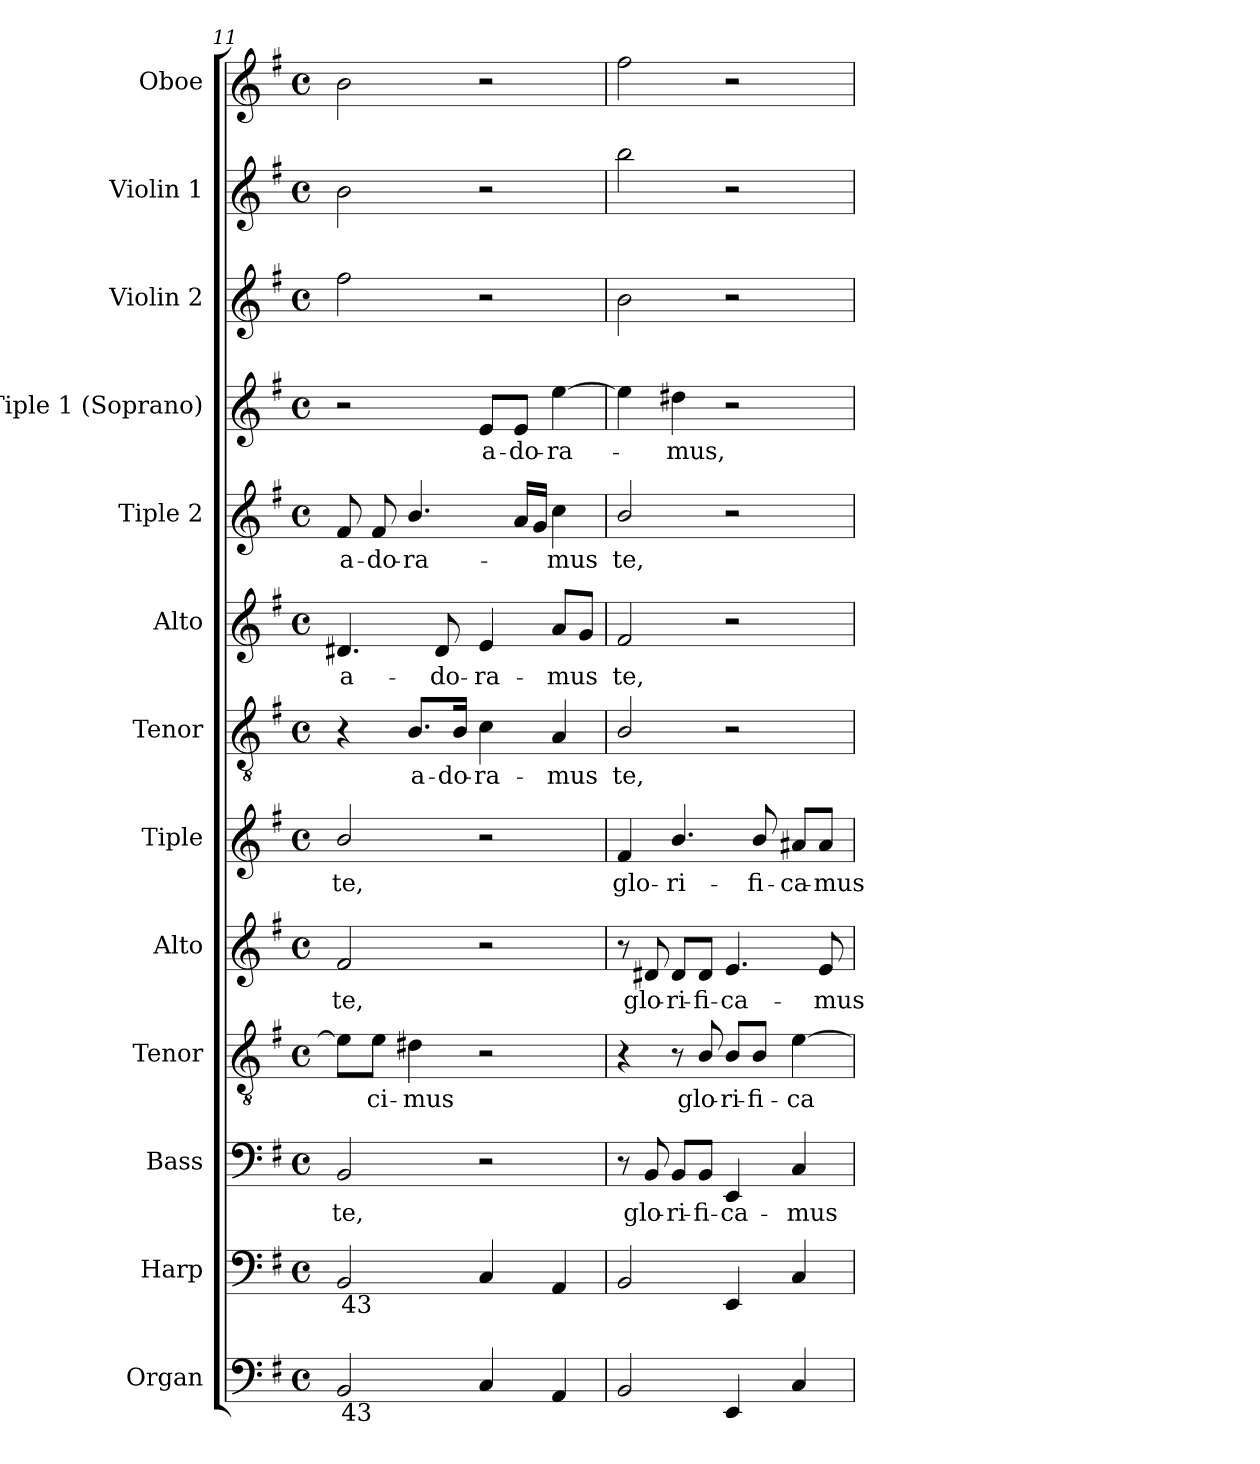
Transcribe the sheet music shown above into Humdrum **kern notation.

**kern	**kern	**kern	**text	**kern	**text	**kern	**text	**kern	**text	**kern	**text	**kern	**text	**kern	**text	**kern	**text	**kern	**kern	**kern
*part13	*part12	*part11	*part11	*part10	*part10	*part9	*part9	*part8	*part8	*part7	*part7	*part6	*part6	*part5	*part5	*part4	*part4	*part3	*part2	*part1
*staff13	*staff12	*staff11	*staff11	*staff10	*staff10	*staff9	*staff9	*staff8	*staff8	*staff7	*staff7	*staff6	*staff6	*staff5	*staff5	*staff4	*staff4	*staff3	*staff2	*staff1
*I"Organ	*I"Harp	*I"Bass	*	*I"Tenor	*	*I"Alto	*	*I"Tiple	*	*I"Tenor	*	*I"Alto	*	*I"Tiple 2	*	*I"Tiple 1 (Soprano)	*	*I"Violin 2	*I"Violin 1	*I"Oboe
*I'Org.	*I'Hp.	*I'B.	*	*I'T.	*	*I'A.	*	*	*	*I'T.	*	*I'A.	*	*	*	*I'S1.	*	*I'Vln. 2	*I'Vln. 1	*I'Ob.
*clefF4	*clefF4	*clefF4	*	*clefGv2	*	*clefG2	*	*clefG2	*	*clefGv2	*	*clefG2	*	*clefG2	*	*clefG2	*	*clefG2	*clefG2	*clefG2
*	*	*	*	*ITrd7c12	*	*	*	*	*	*ITrd7c12	*	*	*	*	*	*	*	*	*	*
*k[f#]	*k[f#]	*k[f#]	*	*k[f#]	*	*k[f#]	*	*k[f#]	*	*k[f#]	*	*k[f#]	*	*k[f#]	*	*k[f#]	*	*k[f#]	*k[f#]	*k[f#]
*G:	*G:	*G:	*	*G:	*	*G:	*	*G:	*	*G:	*	*G:	*	*G:	*	*G:	*	*G:	*G:	*G:
*M4/4	*M4/4	*M4/4	*	*M4/4	*	*M4/4	*	*M4/4	*	*M4/4	*	*M4/4	*	*M4/4	*	*M4/4	*	*M4/4	*M4/4	*M4/4
*met(c)	*met(c)	*met(c)	*	*met(c)	*	*met(c)	*	*met(c)	*	*met(c)	*	*met(c)	*	*met(c)	*	*met(c)	*	*met(c)	*met(c)	*met(c)
=11	=11	=11	=11	=11	=11	=11	=11	=11	=11	=11	=11	=11	=11	=11	=11	=11	=11	=11	=11	=11
!	!	!	!LO:LY:b:color=#000000	!	!	!	!	!	!	!	!	!	!	!	!	!	!	!	!	!
!	!	!	!	!	!	!	!LO:LY:b:color=#000000	!	!	!	!	!	!	!	!	!	!	!	!	!
!	!	!	!	!	!	!	!	!	!LO:LY:b:color=#000000	!	!	!	!	!	!	!	!	!	!	!
!	!	!	!	!	!	!	!	!	!	!	!	!	!LO:LY:b:color=#000000	!	!	!	!	!	!	!
!	!	!	!	!	!	!	!	!	!	!	!	!	!	!	!LO:LY:b:color=#000000	!	!	!	!	!
*^	*^	*	*	*	*	*	*	*	*	*	*	*	*	*	*	*	*	*	*	*
2BBi/	8ryy	2BBi/	8ryy	2BBi/	te,	8Ei\L]	.	2f#i/	te,	2bi/	te,	4r	.	4.d#Xi/	a-	8f#i/	a-	2r	.	2ff#i\	2bi\	2bi\
!	!	!	!	!	!	!	!LO:LY:b:color=#000000	!	!	!	!	!	!	!	!	!	!	!	!	!	!	!
!	!	!	!LO:TX:b:rj:t=43	!	!	!	!	!	!	!	!	!	!	!	!	!	!	!	!	!	!	!
!	!LO:TX:b:rj:t=43	!	!	!	!	!	!	!	!	!	!	!	!	!	!	!	!	!	!	!	!	!
!	!	!	!	!	!	!	!	!	!	!	!	!	!	!	!	!	!LO:LY:b:color=#000000	!	!	!	!	!
.	2..ryy	.	2..ryy	.	.	8Ei\J	-ci-	.	.	.	.	.	.	.	.	8f#i/	-do-	.	.	.	.	.
!	!	!	!	!	!	!	!LO:LY:b:color=#000000	!	!	!	!	!	!	!	!	!	!	!	!	!	!	!
!	!	!	!	!	!	!	!	!	!	!	!	!	!LO:LY:b:color=#000000	!	!	!	!	!	!	!	!	!
!	!	!	!	!	!	!	!	!	!	!	!	!	!	!	!	!	!LO:LY:b:color=#000000	!	!	!	!	!
.	.	.	.	.	.	4D#Xi\	-mus	.	.	.	.	8.BBi/L	a-	.	.	4.bi/	-ra-	.	.	.	.	.
!	!	!	!	!	!	!	!	!	!	!	!	!	!	!	!LO:LY:b:color=#000000	!	!	!	!	!	!	!
.	.	.	.	.	.	.	.	.	.	.	.	.	.	8d#i/	-do-	.	.	.	.	.	.	.
!	!	!	!	!	!	!	!	!	!	!	!	!	!LO:LY:b:color=#000000	!	!	!	!	!	!	!	!	!
.	.	.	.	.	.	.	.	.	.	.	.	16BBi/Jk	-do-	.	.	.	.	.	.	.	.	.
!	!	!	!	!	!	!	!	!	!	!	!	!	!LO:LY:b:color=#000000	!	!	!	!	!	!	!	!	!
!	!	!	!	!	!	!	!	!	!	!	!	!	!	!	!LO:LY:b:color=#000000	!	!	!	!	!	!	!
!	!	!	!	!	!	!	!	!	!	!	!	!	!	!	!	!	!	!	!LO:LY:b:color=#000000	!	!	!
4Ci/	.	4Ci/	.	2r	.	2r	.	2r	.	2r	.	4Ci\	-ra-	4ei/	-ra-	.	.	8ei/L	a-	2r	2r	2r
!	!	!	!	!	!	!	!	!	!	!	!	!	!	!	!	!	!	!	!LO:LY:b:color=#000000	!	!	!
.	.	.	.	.	.	.	.	.	.	.	.	.	.	.	.	16ai/LL	.	8ei/J	-do-	.	.	.
.	.	.	.	.	.	.	.	.	.	.	.	.	.	.	.	16gi/JJ	.	.	.	.	.	.
!	!	!	!	!	!	!	!	!	!	!	!	!	!LO:LY:b:color=#000000	!	!	!	!	!	!	!	!	!
!	!	!	!	!	!	!	!	!	!	!	!	!	!	!	!LO:LY:b:color=#000000	!	!	!	!	!	!	!
!	!	!	!	!	!	!	!	!	!	!	!	!	!	!	!	!	!LO:LY:b:color=#000000	!	!	!	!	!
!	!	!	!	!	!	!	!	!	!	!	!	!	!	!	!	!	!	!	!LO:LY:b:color=#000000	!	!	!
4AAi/	.	4AAi/	.	.	.	.	.	.	.	.	.	4AAi/	-mus	8ai/L	-mus	4cci\	-mus	[4eei\	-ra-	.	.	.
.	.	.	.	.	.	.	.	.	.	.	.	.	.	8gi/J	.	.	.	.	.	.	.	.
*v	*v	*	*	*	*	*	*	*	*	*	*	*	*	*	*	*	*	*	*	*	*	*
*	*v	*v	*	*	*	*	*	*	*	*	*	*	*	*	*	*	*	*	*	*	*
=12	=12	=12	=12	=12	=12	=12	=12	=12	=12	=12	=12	=12	=12	=12	=12	=12	=12	=12	=12	=12
*^	*^	*	*	*	*	*	*	*	*	*	*	*	*	*	*	*	*	*	*	*
!	!	!	!	!	!	!	!	!	!	!	!LO:LY:b:color=#000000	!	!	!	!	!	!	!	!	!	!	!
*v	*v	*	*	*	*	*	*	*	*	*	*	*	*	*	*	*	*	*	*	*	*	*
*	*v	*v	*	*	*	*	*	*	*	*	*	*	*	*	*	*	*	*	*	*	*
*^	*^	*	*	*	*	*	*	*	*	*	*	*	*	*	*	*	*	*	*	*
!	!	!	!	!	!	!	!	!	!	!	!	!	!LO:LY:b:color=#000000	!	!	!	!	!	!	!	!	!
*v	*v	*	*	*	*	*	*	*	*	*	*	*	*	*	*	*	*	*	*	*	*	*
*	*v	*v	*	*	*	*	*	*	*	*	*	*	*	*	*	*	*	*	*	*	*
*^	*^	*	*	*	*	*	*	*	*	*	*	*	*	*	*	*	*	*	*	*
!	!	!	!	!	!	!	!	!	!	!	!	!	!	!	!LO:LY:b:color=#000000	!	!	!	!	!	!	!
*v	*v	*	*	*	*	*	*	*	*	*	*	*	*	*	*	*	*	*	*	*	*	*
*	*v	*v	*	*	*	*	*	*	*	*	*	*	*	*	*	*	*	*	*	*	*
*^	*^	*	*	*	*	*	*	*	*	*	*	*	*	*	*	*	*	*	*	*
!	!	!	!	!	!	!	!	!	!	!	!	!	!	!	!	!	!LO:LY:b:color=#000000	!	!	!	!	!
*v	*v	*	*	*	*	*	*	*	*	*	*	*	*	*	*	*	*	*	*	*	*	*
*	*v	*v	*	*	*	*	*	*	*	*	*	*	*	*	*	*	*	*	*	*	*
2BBi/	2BBi/	8r	.	4r	.	8r	.	4f#i/	glo-	2BBi/	te,	2f#i/	te,	2bi/	te,	4eei\]	.	2bi\	2bbi\	2ff#i\
!	!	!	!LO:LY:b:color=#000000	!	!	!	!	!	!	!	!	!	!	!	!	!	!	!	!	!
!	!	!	!	!	!	!	!LO:LY:b:color=#000000	!	!	!	!	!	!	!	!	!	!	!	!	!
.	.	8BBi/	glo-	.	.	8d#Xi/	glo-	.	.	.	.	.	.	.	.	.	.	.	.	.
!	!	!	!LO:LY:b:color=#000000	!	!	!	!	!	!	!	!	!	!	!	!	!	!	!	!	!
!	!	!	!	!	!	!	!LO:LY:b:color=#000000	!	!	!	!	!	!	!	!	!	!	!	!	!
!	!	!	!	!	!	!	!	!	!LO:LY:b:color=#000000	!	!	!	!	!	!	!	!	!	!	!
!	!	!	!	!	!	!	!	!	!	!	!	!	!	!	!	!	!LO:LY:b:color=#000000	!	!	!
.	.	8BBi/L	-ri-	8r	.	8d#i/L	-ri-	4.bi/	-ri-	.	.	.	.	.	.	4dd#Xi\	-mus,	.	.	.
!	!	!	!LO:LY:b:color=#000000	!	!	!	!	!	!	!	!	!	!	!	!	!	!	!	!	!
!	!	!	!	!	!LO:LY:b:color=#000000	!	!	!	!	!	!	!	!	!	!	!	!	!	!	!
!	!	!	!	!	!	!	!LO:LY:b:color=#000000	!	!	!	!	!	!	!	!	!	!	!	!	!
.	.	8BBi/J	-fi-	8BBi/	glo-	8d#i/J	-fi-	.	.	.	.	.	.	.	.	.	.	.	.	.
!	!	!	!LO:LY:b:color=#000000	!	!	!	!	!	!	!	!	!	!	!	!	!	!	!	!	!
!	!	!	!	!	!LO:LY:b:color=#000000	!	!	!	!	!	!	!	!	!	!	!	!	!	!	!
!	!	!	!	!	!	!	!LO:LY:b:color=#000000	!	!	!	!	!	!	!	!	!	!	!	!	!
4EEi/	4EEi/	4EEi/	-ca-	8BBi/L	-ri-	4.ei/	-ca-	.	.	2r	.	2r	.	2r	.	2r	.	2r	2r	2r
!	!	!	!	!	!LO:LY:b:color=#000000	!	!	!	!	!	!	!	!	!	!	!	!	!	!	!
!	!	!	!	!	!	!	!	!	!LO:LY:b:color=#000000	!	!	!	!	!	!	!	!	!	!	!
.	.	.	.	8BBi/J	-fi-	.	.	8bi/	-fi-	.	.	.	.	.	.	.	.	.	.	.
!	!	!	!LO:LY:b:color=#000000	!	!	!	!	!	!	!	!	!	!	!	!	!	!	!	!	!
!	!	!	!	!	!LO:LY:b:color=#000000	!	!	!	!	!	!	!	!	!	!	!	!	!	!	!
!	!	!	!	!	!	!	!	!	!LO:LY:b:color=#000000	!	!	!	!	!	!	!	!	!	!	!
4Ci/	4Ci/	4Ci/	-mus	[4Ei\	-ca-	.	.	8a#i/L	-ca-	.	.	.	.	.	.	.	.	.	.	.
!	!	!	!	!	!	!	!LO:LY:b:color=#000000	!	!	!	!	!	!	!	!	!	!	!	!	!
!	!	!	!	!	!	!	!	!	!LO:LY:b:color=#000000	!	!	!	!	!	!	!	!	!	!	!
.	.	.	.	.	.	8ei/	-mus	8a#i/J	-mus	.	.	.	.	.	.	.	.	.	.	.
=	=	=	=	=	=	=	=	=	=	=	=	=	=	=	=	=	=	=	=	=
*-	*-	*-	*-	*-	*-	*-	*-	*-	*-	*-	*-	*-	*-	*-	*-	*-	*-	*-	*-	*-
